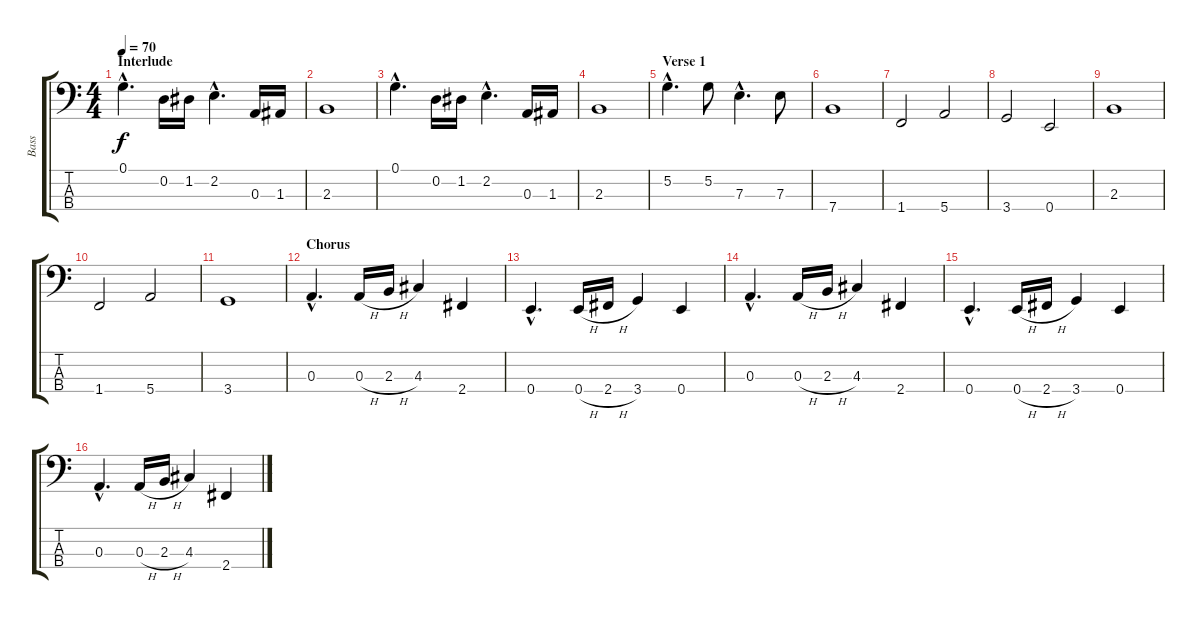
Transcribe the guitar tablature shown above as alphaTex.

\track ("Bass" "Bass") {instrument electricbassfinger}
\staff {score tabs}
\tuning (G2 D2 A1 E1) {hide}
\ts (4 4)
\section ("" "Interlude")
\tempo 70
\clef f4
\ks c
0.1{hac}.4{d dy f} 0.2.16 1.2.16 2.2{hac}.4{d} 0.3.16 1.3.16 |
2.3.1 |
0.1{hac}.4{d} 0.2.16 1.2.16 2.2{hac}.4{d} 0.3.16 1.3.16 |
2.3.1 |
\section ("" "Verse 1")
5.2{hac}.4{d} 5.2.8 7.3{hac}.4{d} 7.3.8 |
7.4.1 |
1.4.2 5.4.2 |
3.4.2 0.4.2 |
2.3.1 |
1.4.2 5.4.2 |
3.4.1 |
\section ("" "Chorus")
0.3{hac}.4{d} 0.3{h}.16 2.3{h}.16 4.3.4 2.4.4 |
0.4{hac}.4{d} 0.4{h}.16 2.4{h}.16 3.4.4 0.4.4 |
0.3{hac}.4{d} 0.3{h}.16 2.3{h}.16 4.3.4 2.4.4 |
0.4{hac}.4{d} 0.4{h}.16 2.4{h}.16 3.4.4 0.4.4 |
0.3{hac}.4{d} 0.3{h}.16 2.3{h}.16 4.3.4 2.4.4
